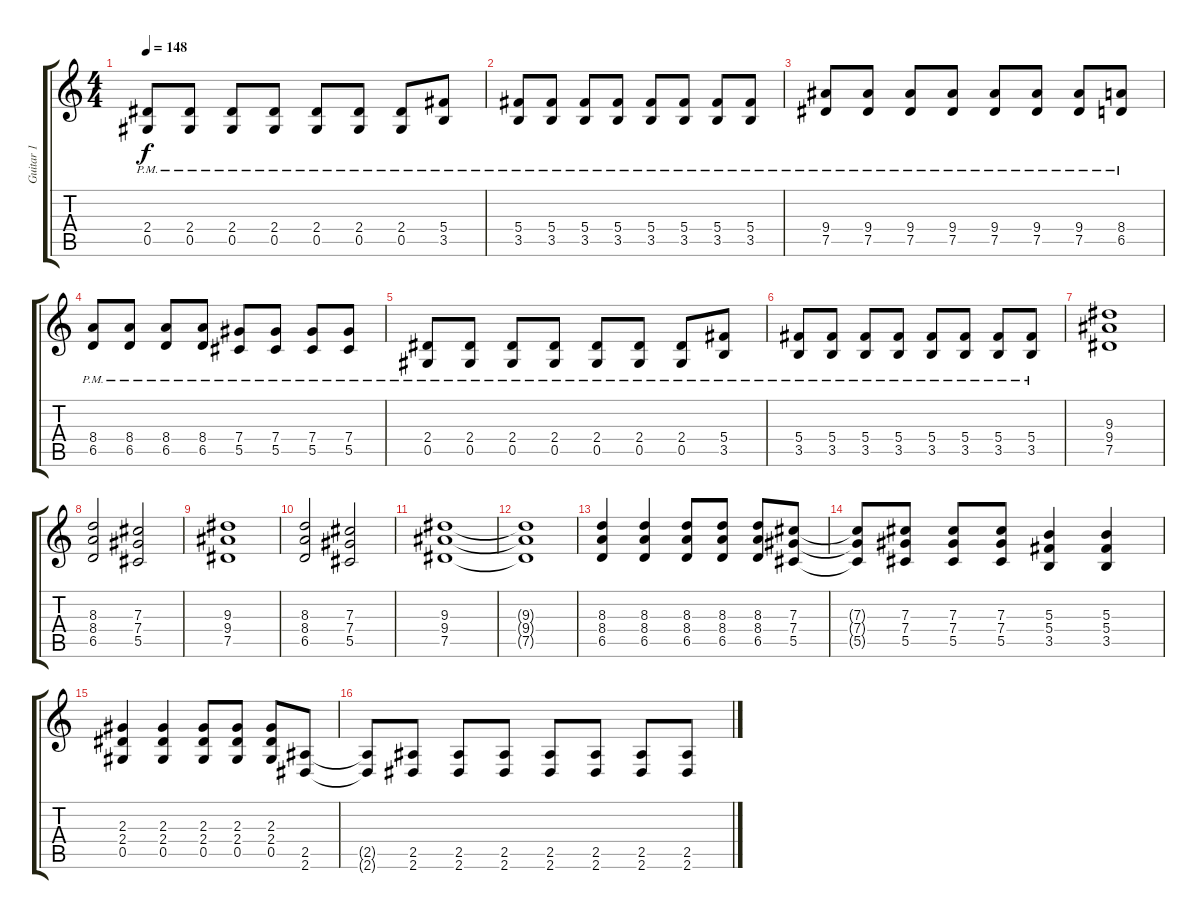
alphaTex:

\track ("Guitar 1" "Guitar 1") {instrument distortionguitar}
\staff {score tabs}
\tuning (Eb4 Bb3 Gb3 Db3 Ab2 Db2) {hide}
\ts (4 4)
\tempo 148
\clef g2
\ks c
(2.4{pm} 0.5).8{dy f} (2.4{pm} 0.5).8 (2.4{pm} 0.5).8 (2.4{pm} 0.5).8 (2.4{pm} 0.5).8 (2.4{pm} 0.5).8 (2.4{pm} 0.5).8 (5.4{pm} 3.5).8 |
(5.4{pm} 3.5).8 (5.4{pm} 3.5).8 (5.4{pm} 3.5).8 (5.4{pm} 3.5).8 (5.4{pm} 3.5).8 (5.4{pm} 3.5).8 (5.4{pm} 3.5).8 (5.4{pm} 3.5).8 |
(9.4{pm} 7.5).8 (9.4{pm} 7.5).8 (9.4{pm} 7.5).8 (9.4{pm} 7.5).8 (9.4{pm} 7.5).8 (9.4{pm} 7.5).8 (9.4{pm} 7.5).8 (8.4{pm} 6.5).8 |
(8.4{pm} 6.5).8 (8.4{pm} 6.5).8 (8.4{pm} 6.5).8 (8.4{pm} 6.5).8 (7.4{pm} 5.5).8 (7.4{pm} 5.5).8 (7.4{pm} 5.5).8 (7.4{pm} 5.5).8 |
(2.4{pm} 0.5).8 (2.4{pm} 0.5).8 (2.4{pm} 0.5).8 (2.4{pm} 0.5).8 (2.4{pm} 0.5).8 (2.4{pm} 0.5).8 (2.4{pm} 0.5).8 (5.4{pm} 3.5).8 |
(5.4{pm} 3.5).8 (5.4{pm} 3.5).8 (5.4{pm} 3.5).8 (5.4{pm} 3.5).8 (5.4{pm} 3.5).8 (5.4{pm} 3.5).8 (5.4{pm} 3.5).8 (5.4{pm} 3.5).8 |
(9.3 9.4 7.5).1 |
(8.3 8.4 6.5).2 (7.3 7.4 5.5).2 |
(9.3 9.4 7.5).1 |
(8.3 8.4 6.5).2 (7.3 7.4 5.5).2 |
(9.3 9.4 7.5).1 |
(9.3{t} 9.4{t} 7.5{t}).1 |
(8.3 8.4 6.5).4 (8.3 8.4 6.5).4 (8.3 8.4 6.5).8 (8.3 8.4 6.5).8 (8.3 8.4 6.5).8 (7.3 7.4 5.5).8 |
(7.3{t} 7.4{t} 5.5{t}).8 (7.3 7.4 5.5).8 (7.3 7.4 5.5).8 (7.3 7.4 5.5).8 (5.3 5.4 3.5).4 (5.3 5.4 3.5).4 |
(2.3 2.4 0.5).4 (2.3 2.4 0.5).4 (2.3 2.4 0.5).8 (2.3 2.4 0.5).8 (2.3 2.4 0.5).8 (2.5 2.6).8 |
(2.5{t} 2.6{t}).8 (2.5 2.6).8 (2.5 2.6).8 (2.5 2.6).8 (2.5 2.6).8 (2.5 2.6).8 (2.5 2.6).8 (2.5 2.6).8
